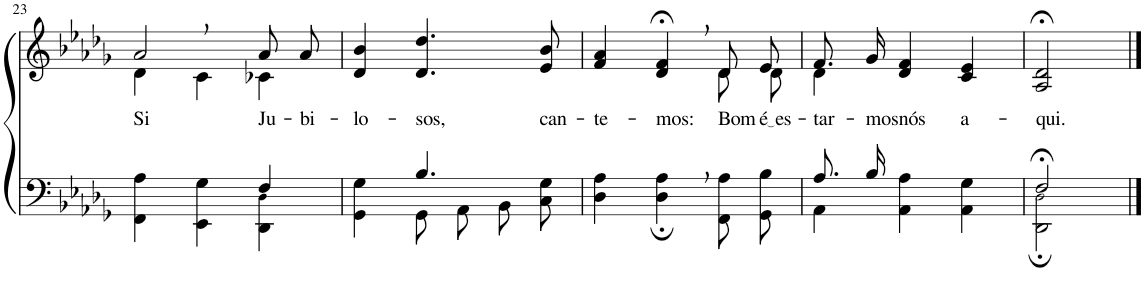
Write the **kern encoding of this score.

**kern	**kern	**text
*part2	*part1	*part1
*staff2	*staff1	*staff1
*I"Parte III e IV	*I"Parte I e II	*
!!LO:PB:g=z
*clefF4	*clefG2	*
*Trd-1c-2	*Trd-1c-2	*
*k[b-e-a-d-g-]	*k[b-e-a-d-g-]	*
*M3/4	*M3/4	*
=23	=23	=23
*^	*^	*
!	!	!	!	!LO:LY:b
2ryy	4FF\ 4A-\	2a-,/	4d-\	Si
.	4EE-\ 4G-\	.	4c\	.
!	!	!	!	!LO:LY:b
4F/	4DD-\ 4D-!\	8a-/L	4c-X\	Ju-
!	!	!	!	!LO:LY:b
.	.	8a-/J	.	-bi-
*	*	*v	*v	*
=24	=24	=24	=24
!	!	!	!LO:LY:b
4ryy	4GG-\ 4G-\	4d-/ 4b-/	-lo-
!	!	!	!LO:LY:b
4.B-/	8GG-\L	4.d-/ 4.dd-/	-sos,
.	8AA-\J	.	.
.	8BB-\L	.	.
!	!	!	!LO:LY:b
8ryy	8C\ 8G-\J	8e-/ 8b-/	can-
=25	=25	=25	=25
!	!	!	!LO:LY:b
*v	*v	*^	*
4D-\ 4A-\	4f/ 4a-/	2ryy	-te-
!	!	!	!LO:LY:b
4D-\;, 4A-\;,	4d-/;<, 4f/;<,	.	-mos:
!	!	!	!LO:LY:b
8FF\ 8A-\L	8d-/L	8d-\L	-Bom
!	!	!	!LO:LY:b
8GG-\ 8B-\J	8e-/J	8d-\J	é es
=26	=26	=26	=26
*^	*	*	*
!	!	!	!	!LO:LY:b
8.A-/L	4AA-\	8.f/L	4d-\	-tar-
!	!	!	!	!LO:LY:b
16B-/Jk	.	16g-/Jk	.	-mos
!	!	!	!	!LO:LY:b
4AA-\ 4A-\	2ryy	4d-/ 4f/	2ryy	nós
!	!	!	!	!LO:LY:b
4AA-\ 4G-\	.	4c/ 4e-/	.	a-
*	*	*v	*v	*
=27	=27	=27	=27
!	!	!	!LO:LY:b
2F;</	2DD-\; 2D-!\;	2A-/;< 2d-/;<	-qui.
*v	*v	*	*
==	==	==
*-	*-	*-
